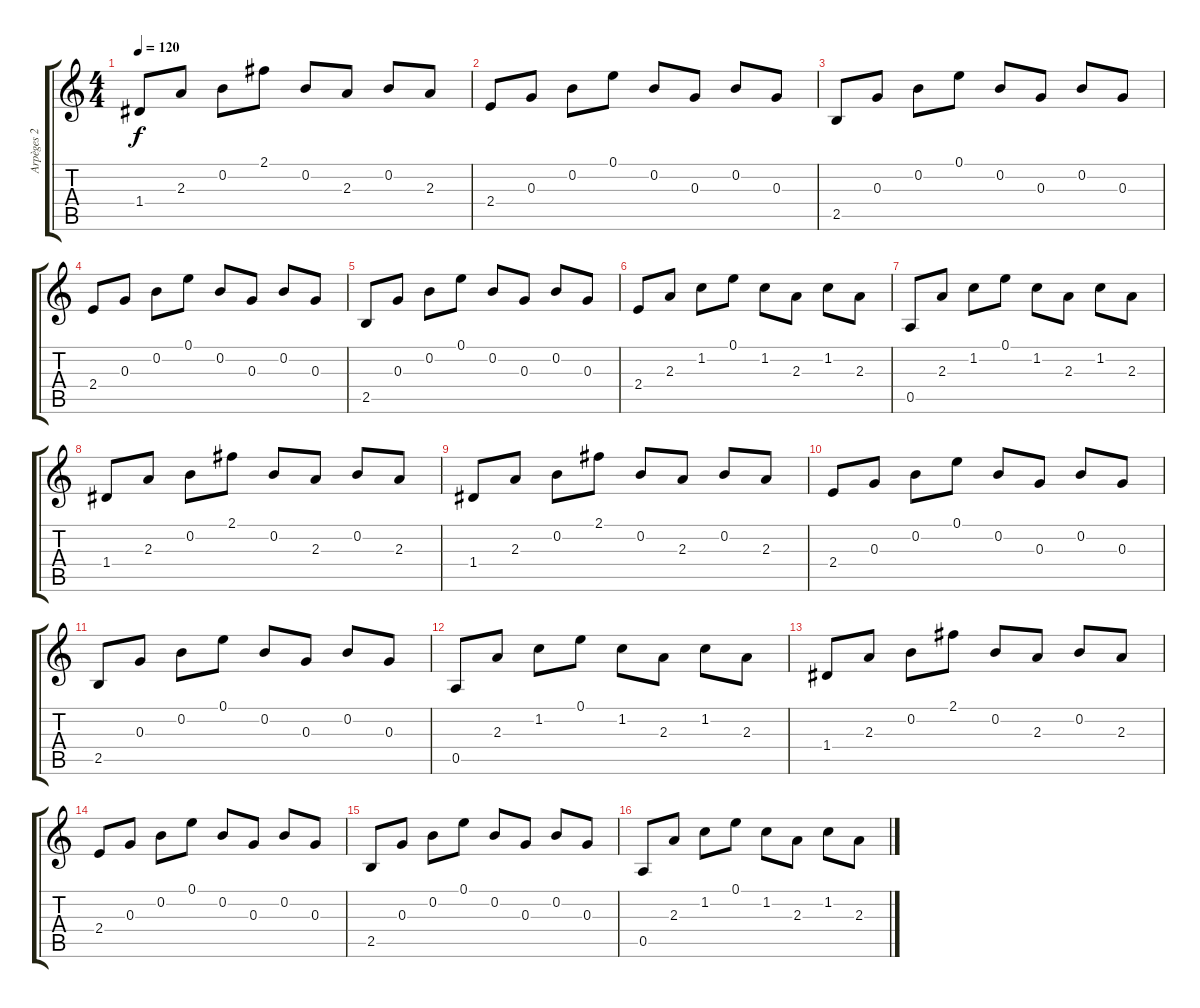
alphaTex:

\track ("Arpèges 2" "Arpèges 2") {instrument acousticguitarsteel}
\staff {score tabs}
\tuning (E4 B3 G3 D3 A2 E2) {hide}
\ts (4 4)
\tempo 120
\clef g2
\ks c
1.4.8{dy f} 2.3.8 0.2.8 2.1.8 0.2.8 2.3.8 0.2.8 2.3.8 |
2.4.8 0.3.8 0.2.8 0.1.8 0.2.8 0.3.8 0.2.8 0.3.8 |
2.5.8 0.3.8 0.2.8 0.1.8 0.2.8 0.3.8 0.2.8 0.3.8 |
2.4.8 0.3.8 0.2.8 0.1.8 0.2.8 0.3.8 0.2.8 0.3.8 |
2.5.8 0.3.8 0.2.8 0.1.8 0.2.8 0.3.8 0.2.8 0.3.8 |
2.4.8 2.3.8 1.2.8 0.1.8 1.2.8 2.3.8 1.2.8 2.3.8 |
0.5.8 2.3.8 1.2.8 0.1.8 1.2.8 2.3.8 1.2.8 2.3.8 |
1.4.8 2.3.8 0.2.8 2.1.8 0.2.8 2.3.8 0.2.8 2.3.8 |
1.4.8 2.3.8 0.2.8 2.1.8 0.2.8 2.3.8 0.2.8 2.3.8 |
2.4.8 0.3.8 0.2.8 0.1.8 0.2.8 0.3.8 0.2.8 0.3.8 |
2.5.8 0.3.8 0.2.8 0.1.8 0.2.8 0.3.8 0.2.8 0.3.8 |
0.5.8 2.3.8 1.2.8 0.1.8 1.2.8 2.3.8 1.2.8 2.3.8 |
1.4.8 2.3.8 0.2.8 2.1.8 0.2.8 2.3.8 0.2.8 2.3.8 |
2.4.8 0.3.8 0.2.8 0.1.8 0.2.8 0.3.8 0.2.8 0.3.8 |
2.5.8 0.3.8 0.2.8 0.1.8 0.2.8 0.3.8 0.2.8 0.3.8 |
0.5.8 2.3.8 1.2.8 0.1.8 1.2.8 2.3.8 1.2.8 2.3.8
